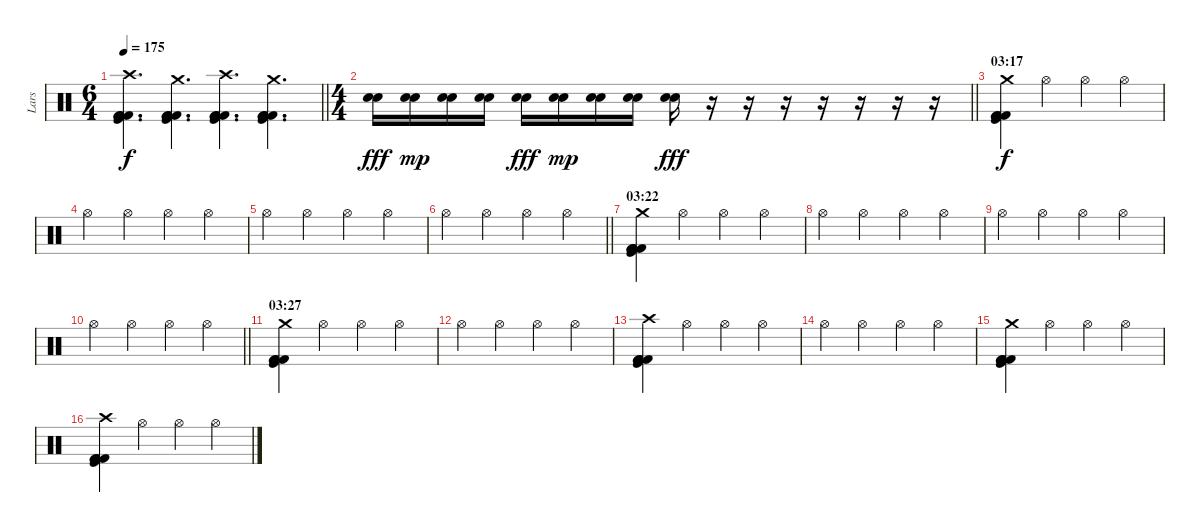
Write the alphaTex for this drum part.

\track ("Lars" "Lars") {instrument percussion}
\staff {score}
\articulation defaults
\ts (6 4)
\tempo 175
\clef neutral
\barLineRight lightlight
\ks c
("Crash high (hit)" "Kick (hit) 2" "Kick (hit) 2" "Kick (hit)" "Kick (hit) 2").4{d dy f} ("Crash medium (hit)" "Kick (hit) 2" "Kick (hit) 2" "Kick (hit)" "Kick (hit) 2").4{d} ("Crash high (hit)" "Kick (hit) 2" "Kick (hit) 2" "Kick (hit)" "Kick (hit) 2").4{d} ("Crash medium (hit)" "Kick (hit) 2" "Kick (hit) 2" "Kick (hit)" "Kick (hit) 2").4{d} |
\ts (4 4)
\barLineRight lightlight
("Electric Snare (hit)" "Snare (hit) 2").16{dy fff} ("Electric Snare (hit)" "Snare (hit) 2").16{dy mp} ("Electric Snare (hit)" "Snare (hit) 2").16 ("Electric Snare (hit)" "Snare (hit) 2").16 ("Electric Snare (hit)" "Snare (hit) 2").16{dy fff} ("Electric Snare (hit)" "Snare (hit) 2").16{dy mp} ("Electric Snare (hit)" "Snare (hit) 2").16 ("Electric Snare (hit)" "Snare (hit) 2").16 ("Electric Snare (hit)" "Snare (hit) 2").16{dy fff} r.16 r.16 r.16 r.16 r.16 r.16 r.16 |
\section ("" "03:17")
("Crash medium (hit)" "Kick (hit) 2" "Kick (hit) 2" "Kick (hit)" "Kick (hit) 2").4{dy f} "Hi-Hat (open)".4 "Hi-Hat (open)".4 "Hi-Hat (open)".4 |
"Hi-Hat (open)".4 "Hi-Hat (open)".4 "Hi-Hat (open)".4 "Hi-Hat (open)".4 |
"Hi-Hat (open)".4 "Hi-Hat (open)".4 "Hi-Hat (open)".4 "Hi-Hat (open)".4 |
\barLineRight lightlight "Hi-Hat (open)".4 "Hi-Hat (open)".4 "Hi-Hat (open)".4 "Hi-Hat (open)".4
|
\section ("" "03:22")
("Crash medium (hit)" "Kick (hit) 2" "Kick (hit) 2" "Kick (hit)" "Kick (hit) 2").4 "Hi-Hat (open)".4 "Hi-Hat (open)".4 "Hi-Hat (open)".4 |
"Hi-Hat (open)".4 "Hi-Hat (open)".4 "Hi-Hat (open)".4 "Hi-Hat (open)".4 |
"Hi-Hat (open)".4 "Hi-Hat (open)".4 "Hi-Hat (open)".4 "Hi-Hat (open)".4 |
\barLineRight lightlight "Hi-Hat (open)".4 "Hi-Hat (open)".4 "Hi-Hat (open)".4 "Hi-Hat (open)".4
|
\section ("" "03:27")
("Crash medium (hit)" "Kick (hit) 2" "Kick (hit) 2" "Kick (hit)" "Kick (hit) 2").4 "Hi-Hat (open)".4 "Hi-Hat (open)".4 "Hi-Hat (open)".4 |
"Hi-Hat (open)".4 "Hi-Hat (open)".4 "Hi-Hat (open)".4 "Hi-Hat (open)".4 |
("Crash high (hit)" "Kick (hit) 2" "Kick (hit) 2" "Kick (hit)" "Kick (hit) 2").4 "Hi-Hat (open)".4 "Hi-Hat (open)".4 "Hi-Hat (open)".4 |
"Hi-Hat (open)".4 "Hi-Hat (open)".4 "Hi-Hat (open)".4 "Hi-Hat (open)".4 |
("Crash medium (hit)" "Kick (hit) 2" "Kick (hit) 2" "Kick (hit)" "Kick (hit) 2").4 "Hi-Hat (open)".4 "Hi-Hat (open)".4 "Hi-Hat (open)".4 |
("Crash high (hit)" "Kick (hit) 2" "Kick (hit) 2" "Kick (hit)" "Kick (hit) 2").4 "Hi-Hat (open)".4 "Hi-Hat (open)".4 "Hi-Hat (open)".4
